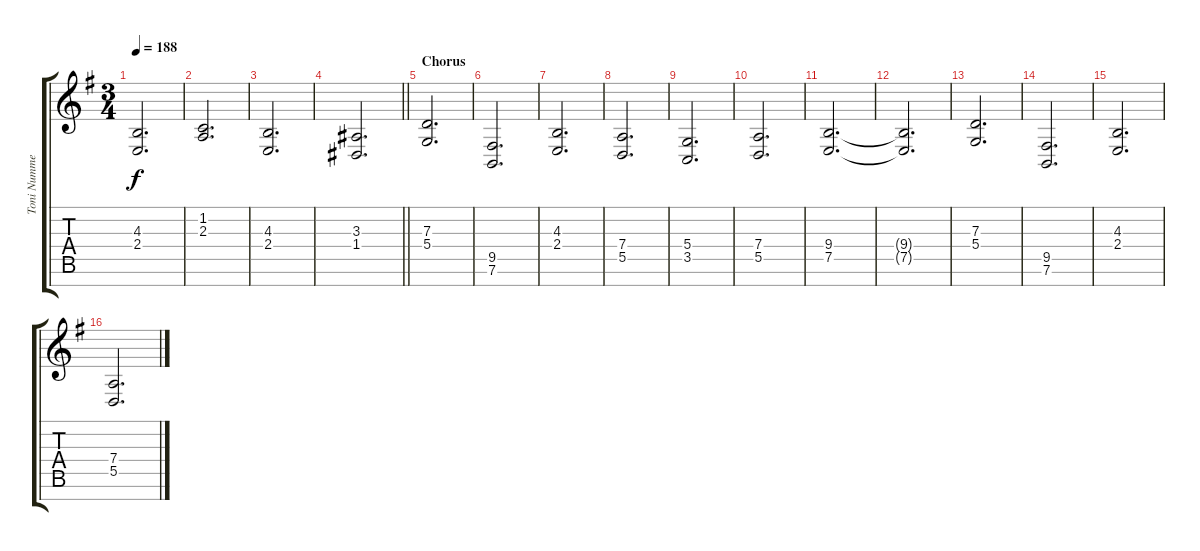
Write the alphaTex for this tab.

\track ("Toni Nummelin (string pad)" "Toni Numme") {instrument stringensemble1}
\staff {score tabs}
\tuning (E4 B3 G3 D3 A2 E2 B1) {hide}
\ts (3 4)
\tempo 188
\clef g2
\ks eminor
(4.3 2.4).2{d dy f} |
(1.2 2.3).2{d} |
(4.3 2.4).2{d} |
\barLineRight lightlight
(3.3 1.4).2{d} |
\section ("" "Chorus")
(7.3 5.4).2{d} |
(9.5 7.6).2{d} |
(4.3 2.4).2{d} |
(7.4 5.5).2{d} |
(5.4 3.5).2{d} |
(7.4 5.5).2{d} |
(9.4 7.5).2{d} |
(9.4{t} 7.5{t}).2{d} |
(7.3 5.4).2{d} |
(9.5 7.6).2{d} |
(4.3 2.4).2{d} |
(7.4 5.5).2{d}
